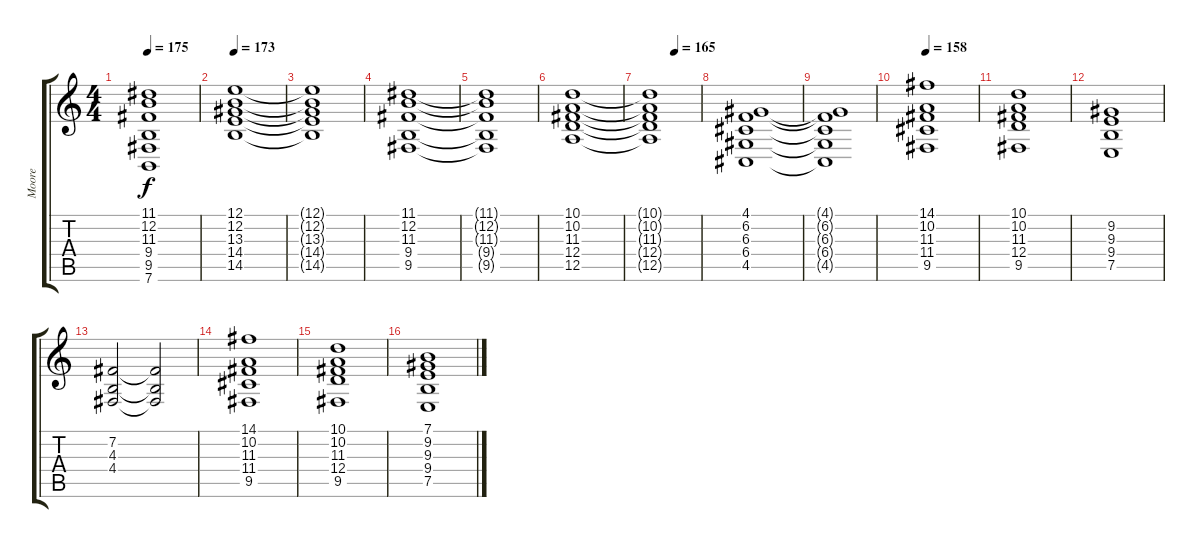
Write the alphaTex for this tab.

\track ("Moore" "Moore") {instrument stringensemble1}
\staff {score tabs}
\tuning (E4 B3 G3 D3 A2 E2) {hide}
\ts (4 4)
\tempo 175
\clef g2
\ks c
(11.1{t} 12.2{t} 11.3{t} 9.4{t} 9.5{t} 7.6{t}).1{dy f} |
\tempo 173
(12.1 12.2 13.3 14.4 14.5).1 |
(12.1{t} 12.2{t} 13.3{t} 14.4{t} 14.5{t}).1 |
(11.1 12.2 11.3 9.4 9.5).1 |
(11.1{t} 12.2{t} 11.3{t} 9.4{t} 9.5{t}).1 |
(10.1 10.2 11.3 12.4 12.5).1 |
\tempo (165 0.5)
(10.1{t} 10.2{t} 11.3{t} 12.4{t} 12.5{t}).1 |
(4.1 6.2 6.3 6.4 4.5).1 |
(4.1{t} 6.2{t} 6.3{t} 6.4{t} 4.5{t}).1 |
\tempo 158
(14.1 10.2 11.3 11.4 9.5).1 |
(10.1 10.2 11.3 12.4 9.5).1 |
(9.2 9.3 9.4 7.5).1 |
(7.2 4.3 4.4).2 (7.2{t} 4.3{t} 4.4{t}).2 |
(14.1 10.2 11.3 11.4 9.5).1 |
(10.1 10.2 11.3 12.4 9.5).1 |
(7.1 9.2 9.3 9.4 7.5).1
